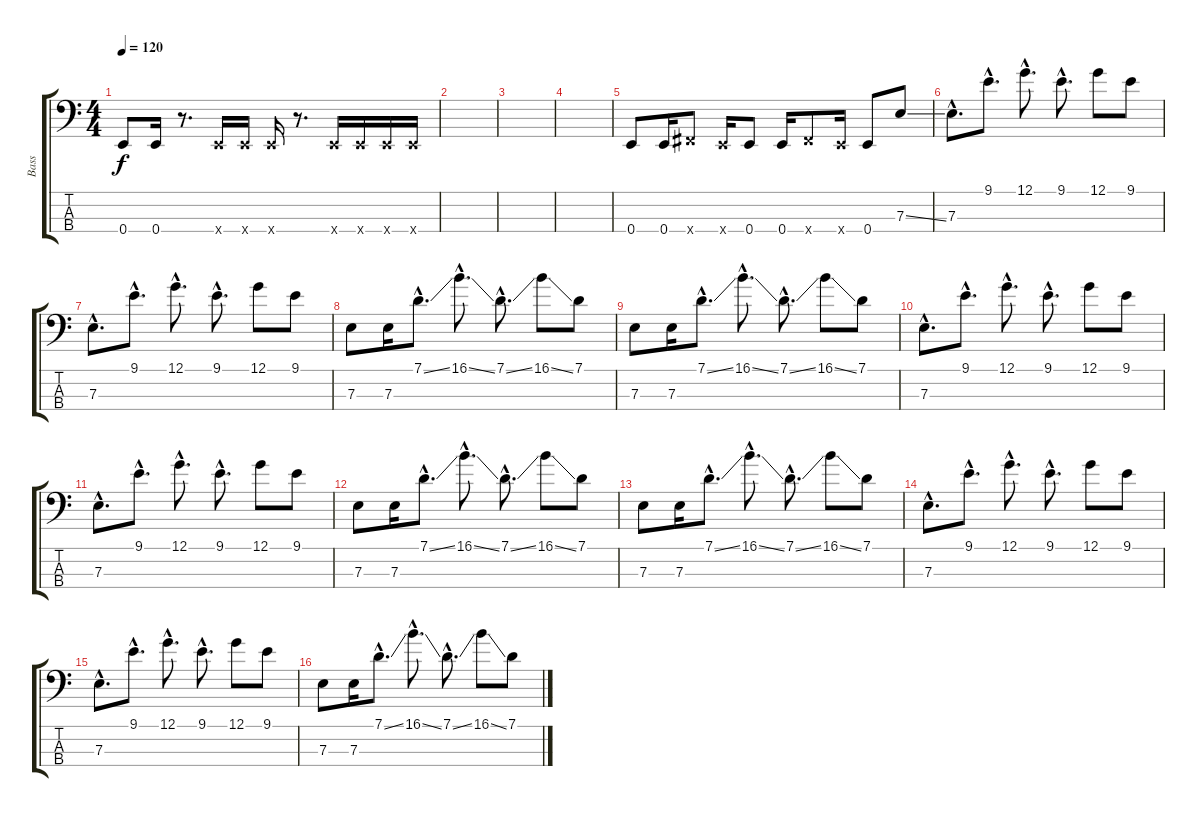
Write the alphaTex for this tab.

\track ("Bass" "Bass") {instrument slapbass2}
\staff {score tabs}
\tuning (G2 D2 A1 E1) {hide}
\ts (4 4)
\tempo 120
\clef f4
\ks c
0.4.8{dy f} 0.4.16 r.8{d} 0.4{x}.16 0.4{x}.16 0.4{x}.16 r.8{d} 0.4{x}.16 0.4{x}.16 0.4{x}.16 0.4{x}.16 |
|
|
|
0.4.8 0.4.16 2.4{x}.8 0.4{x}.16 0.4.8 0.4.16 2.4{x}.8 0.4{x}.16 0.4.8 7.3{ss}.8 |
7.3{hac}.8{d} 9.1{hac}.8{d} 12.1{hac}.8{d} 9.1{hac}.8{d} 12.1.8 9.1.8 |
7.3{hac}.8{d} 9.1{hac}.8{d} 12.1{hac}.8{d} 9.1{hac}.8{d} 12.1.8 9.1.8 |
7.3.8 7.3.16 7.1{ss hac}.8{d} 16.1{ss hac}.8{d} 7.1{ss hac}.8{d} 16.1{ss}.8 7.1.8 |
7.3.8 7.3.16 7.1{ss hac}.8{d} 16.1{ss hac}.8{d} 7.1{ss hac}.8{d} 16.1{ss}.8 7.1.8 |
7.3{hac}.8{d} 9.1{hac}.8{d} 12.1{hac}.8{d} 9.1{hac}.8{d} 12.1.8 9.1.8 |
7.3{hac}.8{d} 9.1{hac}.8{d} 12.1{hac}.8{d} 9.1{hac}.8{d} 12.1.8 9.1.8 |
7.3.8 7.3.16 7.1{ss hac}.8{d} 16.1{ss hac}.8{d} 7.1{ss hac}.8{d} 16.1{ss}.8 7.1.8 |
7.3.8 7.3.16 7.1{ss hac}.8{d} 16.1{ss hac}.8{d} 7.1{ss hac}.8{d} 16.1{ss}.8 7.1.8 |
7.3{hac}.8{d} 9.1{hac}.8{d} 12.1{hac}.8{d} 9.1{hac}.8{d} 12.1.8 9.1.8 |
7.3{hac}.8{d} 9.1{hac}.8{d} 12.1{hac}.8{d} 9.1{hac}.8{d} 12.1.8 9.1.8 |
7.3.8 7.3.16 7.1{ss hac}.8{d} 16.1{ss hac}.8{d} 7.1{ss hac}.8{d} 16.1{ss}.8 7.1.8
